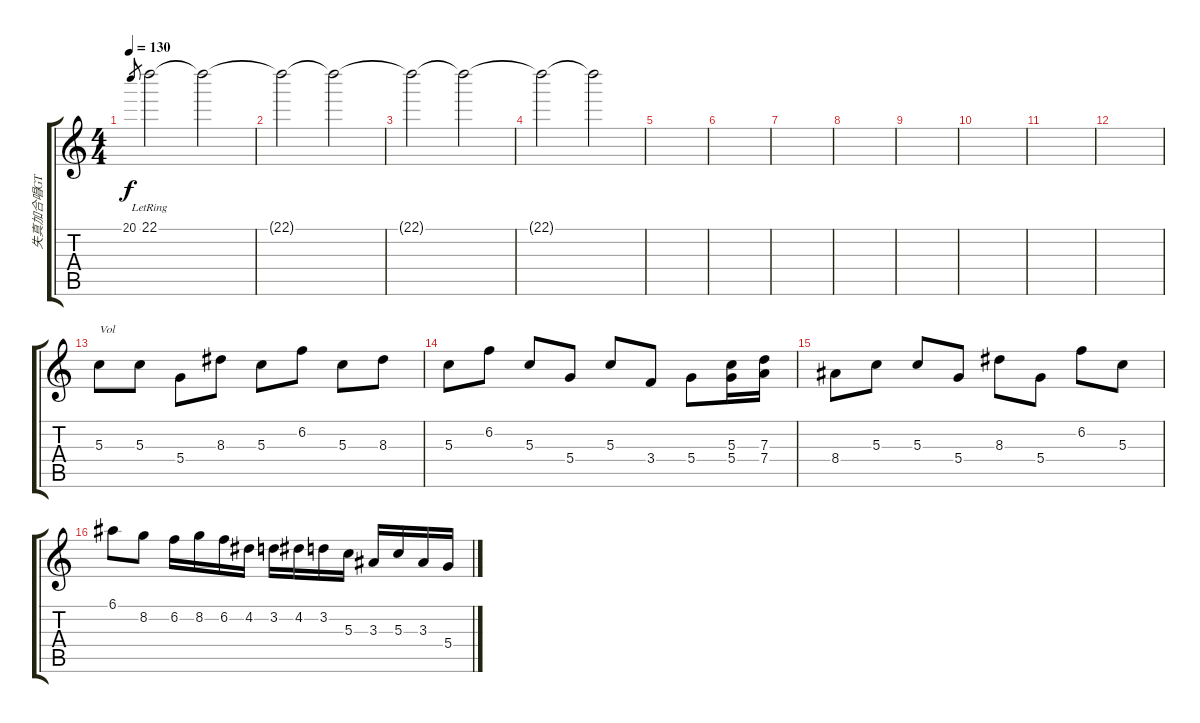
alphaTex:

\track ("失真加合唱GT" "失真加合唱GT") {instrument distortionguitar}
\staff {score tabs}
\tuning (E4 B3 G3 D3 A2 E2) {hide}
\ts (4 4)
\tempo 130
\clef g2
\ks c
20.1.8{gr dy f} 22.1{lr}.2 22.1{t}.2 |
22.1{t}.2 22.1{t}.2 |
22.1{t}.2 22.1{t}.2 |
22.1{t}.2 22.1{t}.2 |
|
|
|
|
|
|
|
|
5.3.8{txt "Vol"} 5.3.8 5.4.8 8.3.8 5.3.8 6.2.8 5.3.8 8.3.8 |
5.3.8 6.2.8 5.3.8 5.4.8 5.3.8 3.4.8 5.4.8 (5.3 5.4).16 (7.3 7.4).16 |
8.4.8 5.3.8 5.3.8 5.4.8 8.3.8 5.4.8 6.2.8 5.3.8 |
6.1.8 8.2.8 6.2.16 8.2.16 6.2.16 4.2.16 3.2.16 4.2.16 3.2.16 5.3.16 3.3.16 5.3.16 3.3.16 5.4.16
